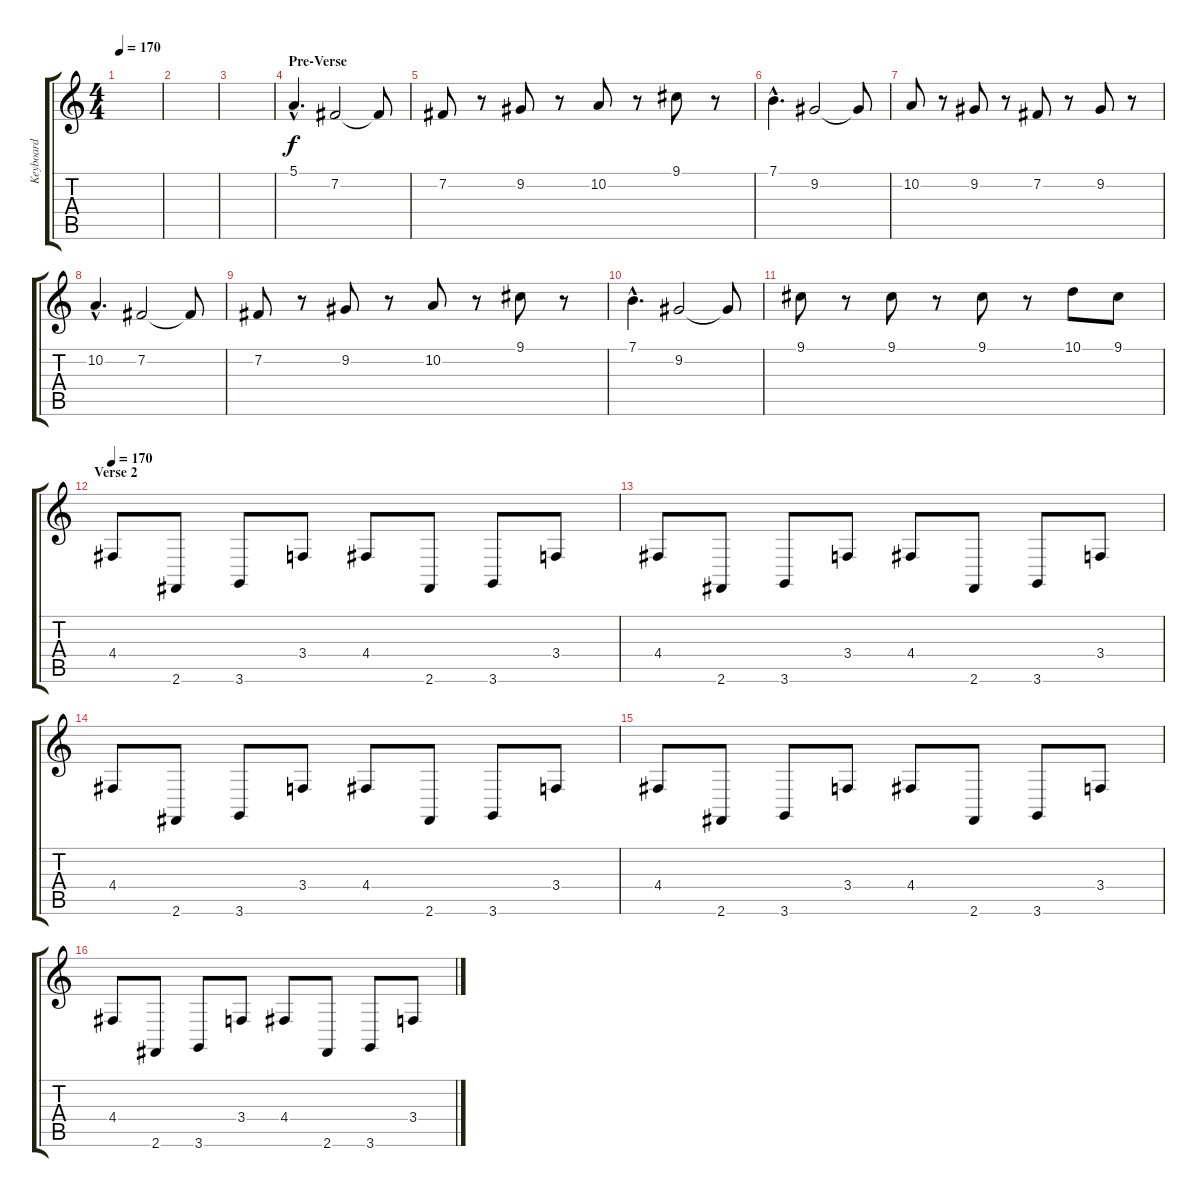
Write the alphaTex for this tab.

\track ("Keyboard" "Keyboard") {instrument lead8bassandlead}
\staff {score tabs}
\tuning (E4 B3 G3 D3 A2 E2) {hide}
\ts (4 4)
\tempo 170
\clef g2
\ks c
|
|
|
\section ("" "Pre-Verse")
5.1{hac}.4{d volume 16 instrument lead2sawtooth} 7.2.2 7.2{t}.8 |
7.2.8 r.8 9.2.8 r.8 10.2.8 r.8 9.1.8 r.8 |
7.1{hac}.4{d} 9.2.2 9.2{t}.8 |
10.2.8 r.8 9.2.8 r.8 7.2.8 r.8 9.2.8 r.8 |
10.2{hac}.4{d} 7.2.2 7.2{t}.8 |
7.2.8 r.8 9.2.8 r.8 10.2.8 r.8 9.1.8 r.8 |
7.1{hac}.4{d} 9.2.2 9.2{t}.8 |
9.1.8 r.8 9.1.8 r.8 9.1.8 r.8 10.1.8 9.1.8 |
\section ("" "Verse 2")
\tempo 170
4.4.8 2.6.8 3.6.8 3.4.8 4.4.8 2.6.8 3.6.8 3.4.8 |
4.4.8 2.6.8 3.6.8 3.4.8 4.4.8 2.6.8 3.6.8 3.4.8 |
4.4.8 2.6.8 3.6.8 3.4.8 4.4.8 2.6.8 3.6.8 3.4.8 |
4.4.8 2.6.8 3.6.8 3.4.8 4.4.8 2.6.8 3.6.8 3.4.8 |
4.4.8 2.6.8 3.6.8 3.4.8 4.4.8 2.6.8 3.6.8 3.4.8
